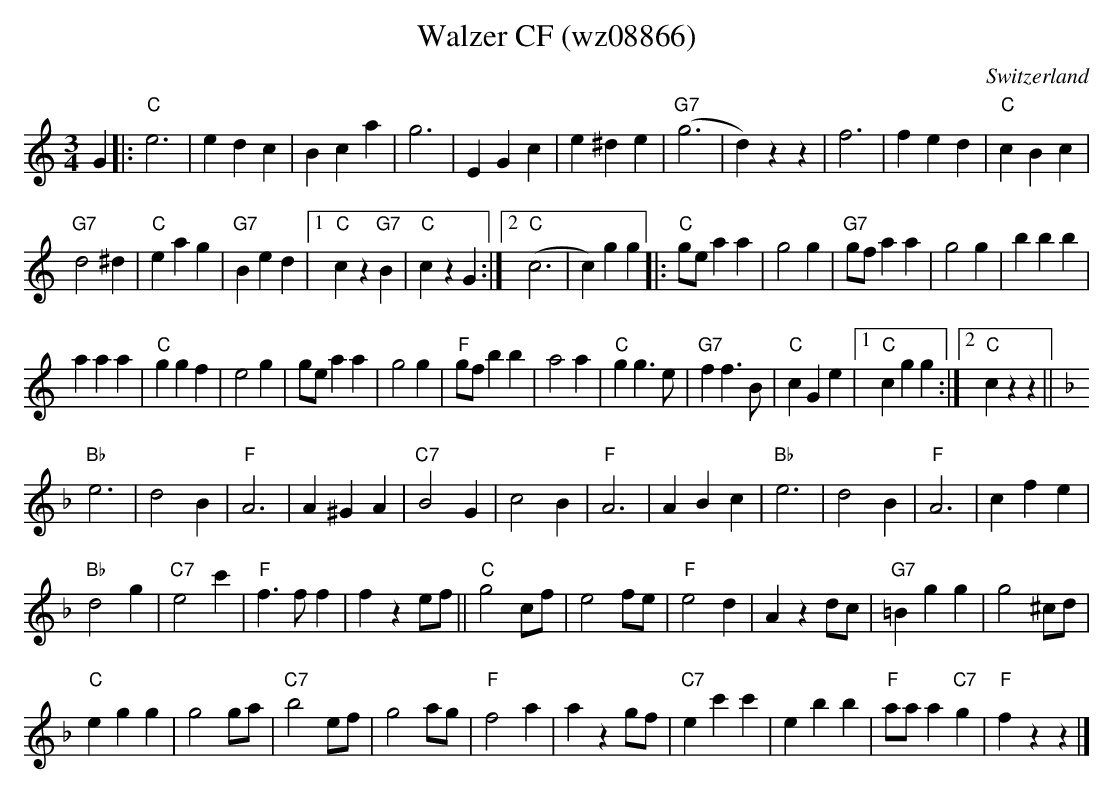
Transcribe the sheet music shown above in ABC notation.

X:1
T: Walzer CF (wz08866)
O:Switzerland
M:3/4
L:1/4
K:C %%MIDI gchordon
G |: "C"e3 | edc | Bca | g3 | EGc | e^de | "G7"(g3 | d)zz | f3 | fed | "C"cBc |
"G7"d2^d | "C"eag | "G7"Bed |1 "C"cz"G7"B | "C"czG :|2 ("C"c3 | c)gg |: "C"g/e/aa | g2g | "G7"g/f/aa | g2g | bbb |
aaa | "C"ggf | e2g | g/e/aa | g2g | "F"g/f/ bb | a2a | "C"gg>e | "G7"ff>B | "C"cGe |1 "C"cgg :|2 "C"czz || [K:F]
"Bb"e3 | d2B | "F"A3 | A^GA | "C7"B2G | c2B | "F"A3 | ABc | "Bb"e3 | d2B | "F"A3 | cfe |
"Bb"d2g | "C7"e2c' | "F"f>ff | fze/f/ || "C"g2 c/f/ | e2 f/e/ | "F"e2d | Azd/c/ | "G7"=Bgg | g2 ^c/d/ |
"C"egg | g2 g/a/ | "C7"b2e/f/ | g2a/g/ | "F"f2a | azg/f/ | "C7"ec'c' | ebb | "F"a/a/a"C7"g | "F"fzz |]
